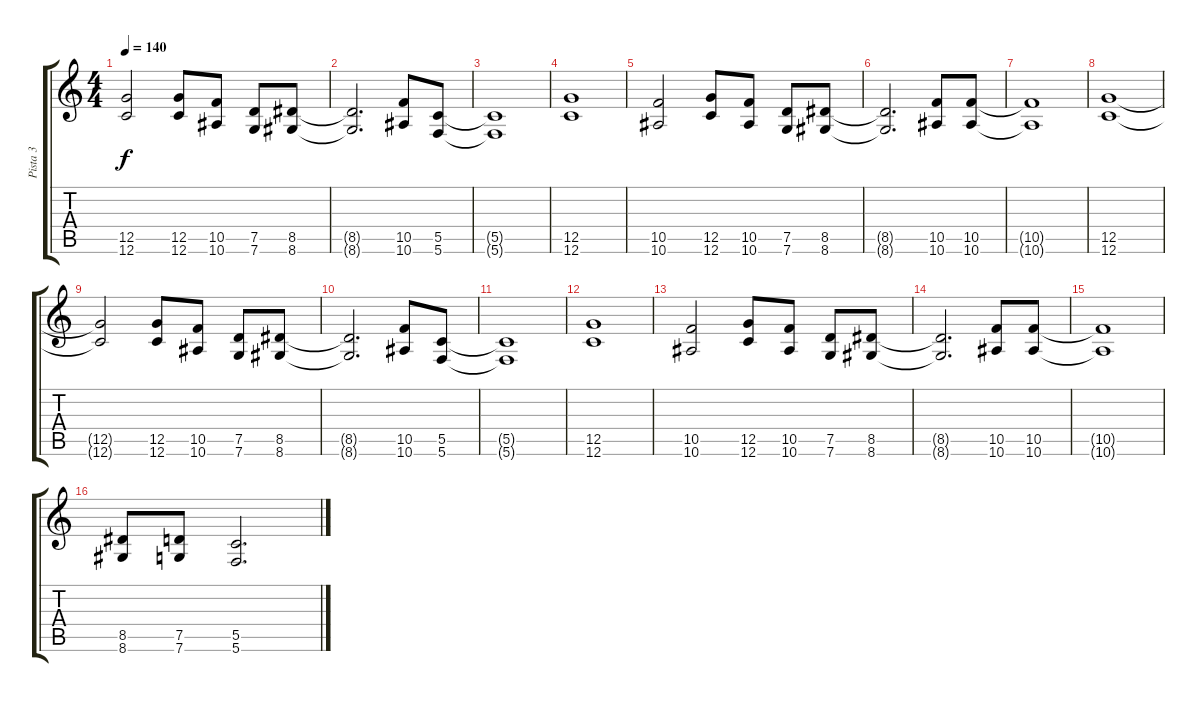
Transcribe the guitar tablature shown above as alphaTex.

\track ("Pista 3" "Pista 3") {instrument distortionguitar}
\staff {score tabs}
\tuning (D4 A3 F3 C3 G2 C2) {hide}
\ts (4 4)
\tempo 140
\clef g2
\ks c
(12.5{t} 12.6{t}).2{dy f} (12.5 12.6).8 (10.5 10.6).8 (7.5 7.6).8 (8.5 8.6).8 |
(8.5{t} 8.6{t}).2{d} (10.5 10.6).8 (5.5 5.6).8 |
(5.5{t} 5.6{t}).1 |
(12.5 12.6).1 |
(10.5 10.6).2 (12.5 12.6).8 (10.5 10.6).8 (7.5 7.6).8 (8.5 8.6).8 |
(8.5{t} 8.6{t}).2{d} (10.5 10.6).8 (10.5 10.6).8 |
(10.5{t} 10.6{t}).1 |
(12.5 12.6).1 |
(12.5{t} 12.6{t}).2 (12.5 12.6).8 (10.5 10.6).8 (7.5 7.6).8 (8.5 8.6).8 |
(8.5{t} 8.6{t}).2{d} (10.5 10.6).8 (5.5 5.6).8 |
(5.5{t} 5.6{t}).1 |
(12.5 12.6).1 |
(10.5 10.6).2 (12.5 12.6).8 (10.5 10.6).8 (7.5 7.6).8 (8.5 8.6).8 |
(8.5{t} 8.6{t}).2{d} (10.5 10.6).8 (10.5 10.6).8 |
(10.5{t} 10.6{t}).1 |
(8.5 8.6).8 (7.5 7.6).8 (5.5 5.6).2{d}
